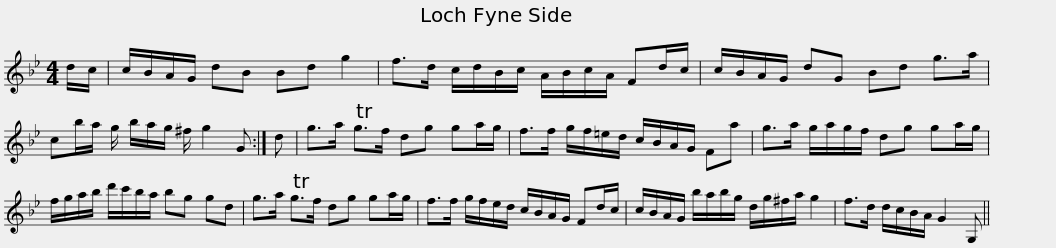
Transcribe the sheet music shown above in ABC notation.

X:1
L:1/8
M:4/4
I:linebreak $
K:Gmin
V:1 treble
V:1
 d/c/ | c/B/A/G/ dB Bd g2 | f>d c/d/B/c/ A/B/c/A/ Fd/c/ | c/B/A/G/ dG Bd g>a |$ cb/a/ g/ b/a/g/ ^f/ g2 G :| %5
 d | g>a Tg>f dg ga/g/ | f>f g/f/=e/d/ c/B/A/G/ Fa |$ g>a g/a/g/f/ dg ga/g/ | f/g/a/b/ d'/c'/b/a/ bg gd | %10
 g>a Tg>f dg ga/g/ |$ f>f g/f/e/d/ c/B/A/G/ Fd/c/ | c/B/A/G/ b/a/b/g/ d/g/^f/a/ g2 | f>d d/c/B/A/ G2 G, || %14
